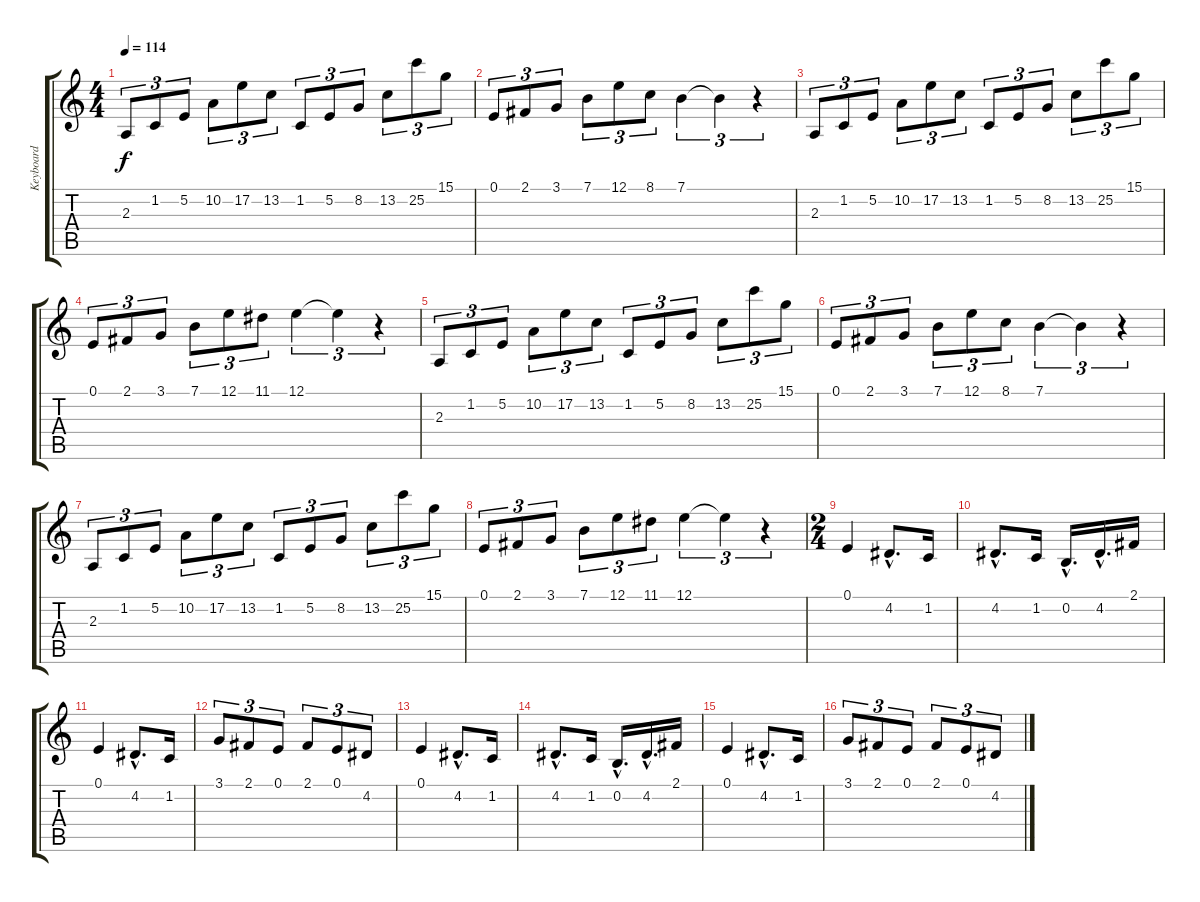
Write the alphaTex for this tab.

\track ("Keyboard" "Keyboard") {instrument acousticgrandpiano}
\staff {score tabs}
\tuning (E4 B3 G3 D3 A2 E2) {hide}
\ts (4 4)
\tempo 114
\clef g2
\ks c
2.3.8{tu (3 2) dy f} 1.2.8{tu (3 2)} 5.2.8{tu (3 2)} 10.2.8{tu (3 2)} 17.2.8{tu (3 2)} 13.2.8{tu (3 2)} 1.2.8{tu (3 2)} 5.2.8{tu (3 2)} 8.2.8{tu (3 2)} 13.2.8{tu (3 2)} 25.2.8{tu (3 2)} 15.1.8{tu (3 2)} |
0.1.8{tu (3 2)} 2.1.8{tu (3 2)} 3.1.8{tu (3 2)} 7.1.8{tu (3 2)} 12.1.8{tu (3 2)} 8.1.8{tu (3 2)} 7.1.4{tu (3 2)} 7.1{t}.4{tu (3 2)} r.4{tu (3 2)} |
2.3.8{tu (3 2)} 1.2.8{tu (3 2)} 5.2.8{tu (3 2)} 10.2.8{tu (3 2)} 17.2.8{tu (3 2)} 13.2.8{tu (3 2)} 1.2.8{tu (3 2)} 5.2.8{tu (3 2)} 8.2.8{tu (3 2)} 13.2.8{tu (3 2)} 25.2.8{tu (3 2)} 15.1.8{tu (3 2)} |
0.1.8{tu (3 2)} 2.1.8{tu (3 2)} 3.1.8{tu (3 2)} 7.1.8{tu (3 2)} 12.1.8{tu (3 2)} 11.1.8{tu (3 2)} 12.1.4{tu (3 2)} 12.1{t}.4{tu (3 2)} r.4{tu (3 2)} |
2.3.8{tu (3 2)} 1.2.8{tu (3 2)} 5.2.8{tu (3 2)} 10.2.8{tu (3 2)} 17.2.8{tu (3 2)} 13.2.8{tu (3 2)} 1.2.8{tu (3 2)} 5.2.8{tu (3 2)} 8.2.8{tu (3 2)} 13.2.8{tu (3 2)} 25.2.8{tu (3 2)} 15.1.8{tu (3 2)} |
0.1.8{tu (3 2)} 2.1.8{tu (3 2)} 3.1.8{tu (3 2)} 7.1.8{tu (3 2)} 12.1.8{tu (3 2)} 8.1.8{tu (3 2)} 7.1.4{tu (3 2)} 7.1{t}.4{tu (3 2)} r.4{tu (3 2)} |
2.3.8{tu (3 2)} 1.2.8{tu (3 2)} 5.2.8{tu (3 2)} 10.2.8{tu (3 2)} 17.2.8{tu (3 2)} 13.2.8{tu (3 2)} 1.2.8{tu (3 2)} 5.2.8{tu (3 2)} 8.2.8{tu (3 2)} 13.2.8{tu (3 2)} 25.2.8{tu (3 2)} 15.1.8{tu (3 2)} |
0.1.8{tu (3 2)} 2.1.8{tu (3 2)} 3.1.8{tu (3 2)} 7.1.8{tu (3 2)} 12.1.8{tu (3 2)} 11.1.8{tu (3 2)} 12.1.4{tu (3 2)} 12.1{t}.4{tu (3 2)} r.4{tu (3 2)} |
\ts (2 4)
0.1.4 4.2{hac}.8{d} 1.2.16 |
4.2{hac}.8{d} 1.2.16 0.2{hac}.16{d} 4.2{hac}.16{d} 2.1.16 |
0.1.4 4.2{hac}.8{d} 1.2.16 |
3.1.8{tu (3 2)} 2.1.8{tu (3 2)} 0.1.8{tu (3 2)} 2.1.8{tu (3 2)} 0.1.8{tu (3 2)} 4.2.8{tu (3 2)} |
0.1.4 4.2{hac}.8{d} 1.2.16 |
4.2{hac}.8{d} 1.2.16 0.2{hac}.16{d} 4.2{hac}.16{d} 2.1.16 |
0.1.4 4.2{hac}.8{d} 1.2.16 |
3.1.8{tu (3 2)} 2.1.8{tu (3 2)} 0.1.8{tu (3 2)} 2.1.8{tu (3 2)} 0.1.8{tu (3 2)} 4.2.8{tu (3 2)}
